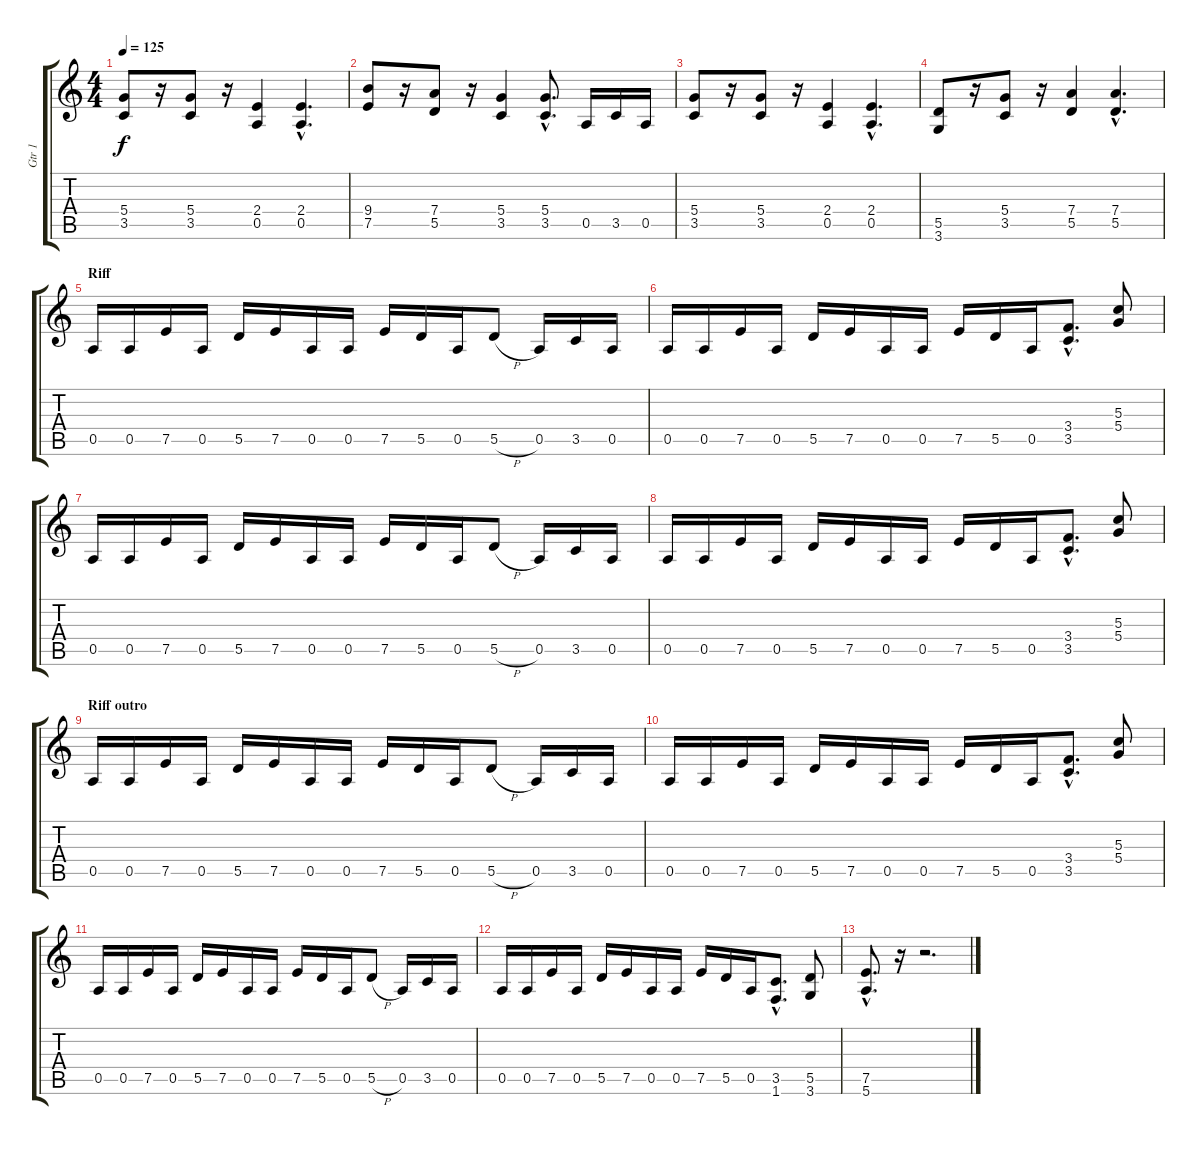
\track ("Gtr 1" "Gtr 1") {instrument distortionguitar}
\staff {score tabs}
\tuning (E4 B3 G3 D3 A2 E2) {hide}
\ts (4 4)
\tempo 125
\clef g2
\ks c
(5.4 3.5).8{dy f} r.16 (5.4 3.5).8 r.16 (2.4 0.5).4 (2.4{hac} 0.5{hac}).4{d} |
(9.4 7.5).8 r.16 (7.4 5.5).8 r.16 (5.4 3.5).4 (5.4{hac} 3.5{hac}).8{d} 0.5.16 3.5.16 0.5.16 |
(5.4 3.5).8 r.16 (5.4 3.5).8 r.16 (2.4 0.5).4 (2.4{hac} 0.5{hac}).4{d} |
(5.5 3.6).8 r.16 (5.4 3.5).8 r.16 (7.4 5.5).4 (7.4{hac} 5.5{hac}).4{d} |
\section ("" "Riff")
0.5.16 0.5.16 7.5.16 0.5.16 5.5.16 7.5.16 0.5.16 0.5.16 7.5.16 5.5.16 0.5.16 5.5{h}.8 0.5.16 3.5.16 0.5.16 |
0.5.16 0.5.16 7.5.16 0.5.16 5.5.16 7.5.16 0.5.16 0.5.16 7.5.16 5.5.16 0.5.16 (3.4{hac} 3.5{hac}).8{d} (5.3 5.4).8 |
0.5.16 0.5.16 7.5.16 0.5.16 5.5.16 7.5.16 0.5.16 0.5.16 7.5.16 5.5.16 0.5.16 5.5{h}.8 0.5.16 3.5.16 0.5.16 |
0.5.16 0.5.16 7.5.16 0.5.16 5.5.16 7.5.16 0.5.16 0.5.16 7.5.16 5.5.16 0.5.16 (3.4{hac} 3.5{hac}).8{d} (5.3 5.4).8 |
\section ("" "Riff outro")
0.5.16 0.5.16 7.5.16 0.5.16 5.5.16 7.5.16 0.5.16 0.5.16 7.5.16 5.5.16 0.5.16 5.5{h}.8 0.5.16 3.5.16 0.5.16 |
0.5.16 0.5.16 7.5.16 0.5.16 5.5.16 7.5.16 0.5.16 0.5.16 7.5.16 5.5.16 0.5.16 (3.4{hac} 3.5{hac}).8{d} (5.3 5.4).8 |
0.5.16 0.5.16 7.5.16 0.5.16 5.5.16 7.5.16 0.5.16 0.5.16 7.5.16 5.5.16 0.5.16 5.5{h}.8 0.5.16 3.5.16 0.5.16 |
0.5.16 0.5.16 7.5.16 0.5.16 5.5.16 7.5.16 0.5.16 0.5.16 7.5.16 5.5.16 0.5.16 (3.5{hac} 1.6{hac}).8{d} (5.5 3.6).8 |
(7.5{hac} 5.6{hac}).8{d} r.16 r.2{d}
